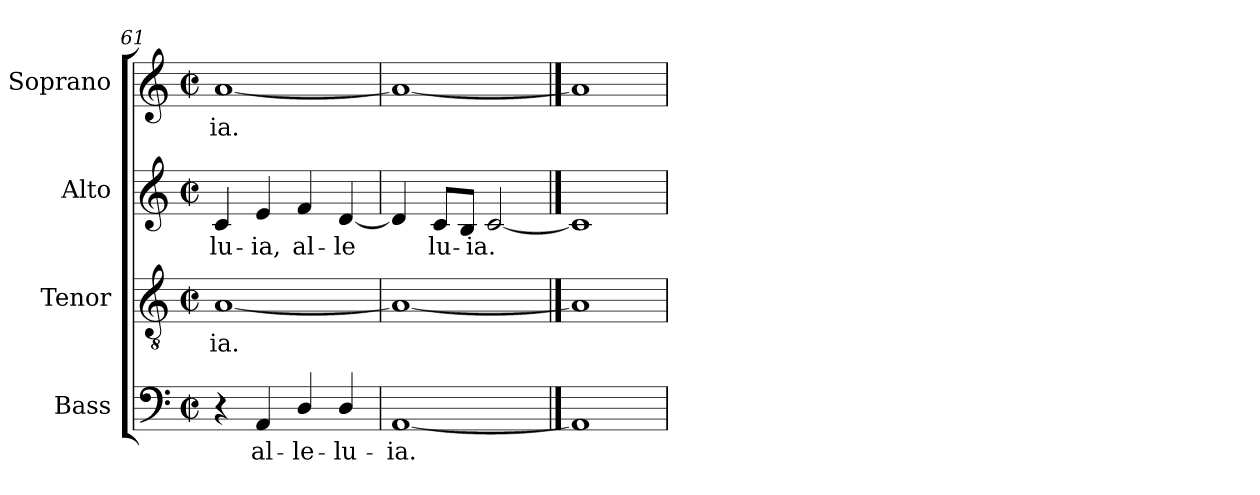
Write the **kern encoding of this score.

**kern	**text	**kern	**text	**kern	**text	**kern	**text
*part4	*part4	*part3	*part3	*part2	*part2	*part1	*part1
*staff4	*staff4	*staff3	*staff3	*staff2	*staff2	*staff1	*staff1
*I"Bass	*	*I"Tenor	*	*I"Alto	*	*I"Soprano	*
*I'B.	*	*I'T.	*	*I'A.	*	*I'S.	*
*clefF4	*	*clefGv2	*	*clefG2	*	*clefG2	*
*ITrd7c12	*	*ITrd7c12	*	*	*	*	*
*k[]	*	*k[]	*	*k[]	*	*k[]	*
*C:	*	*C:	*	*C:	*	*C:	*
*M2/2	*	*M2/2	*	*M2/2	*	*M2/2	*
*met(c|)	*	*met(c|)	*	*met(c|)	*	*met(c|)	*
=61	=61	=61	=61	=61	=61	=61	=61
!	!	!	!LO:LY:b:color=#000000	!	!	!	!
!	!	!	!	!	!LO:LY:b:color=#000000	!	!
!	!	!	!	!	!	!	!LO:LY:b:color=#000000
4r	.	[<1AAi	-ia.	4ci/	-lu-	[<1ai	-ia.
!	!LO:LY:b:color=#000000	!	!	!	!	!	!
!	!	!	!	!	!LO:LY:b:color=#000000	!	!
4AAAi/	al-	.	.	4ei/	-ia,	.	.
!	!LO:LY:b:color=#000000	!	!	!	!	!	!
!	!	!	!	!	!LO:LY:b:color=#000000	!	!
4DDi/	-le-	.	.	4fi/	al-	.	.
!	!LO:LY:b:color=#000000	!	!	!	!	!	!
!	!	!	!	!	!LO:LY:b:color=#000000	!	!
4DDi/	-lu-	.	.	[<4di/	-le	.	.
=62	=62	=62	=62	=62	=62	=62	=62
!	!LO:LY:b:color=#000000	!	!	!	!	!	!
[1AAAi	-ia.	1AAi_<	.	4di/]	.	1ai_<	.
!	!	!	!	!	!LO:LY:b:color=#000000	!	!
.	.	.	.	8ci/L	lu-	.	.
.	.	.	.	8Bi/J	.	.	.
!	!	!	!	!	!LO:LY:b:color=#000000	!	!
.	.	.	.	[2ci	-ia.	.	.
==63	==63	==63	==63	==63	==63	==63	==63
1AAAi]	.	1AAi]	.	1ci]	.	1ai]	.
=	=	=	=	=	=	=	=
*-	*-	*-	*-	*-	*-	*-	*-
